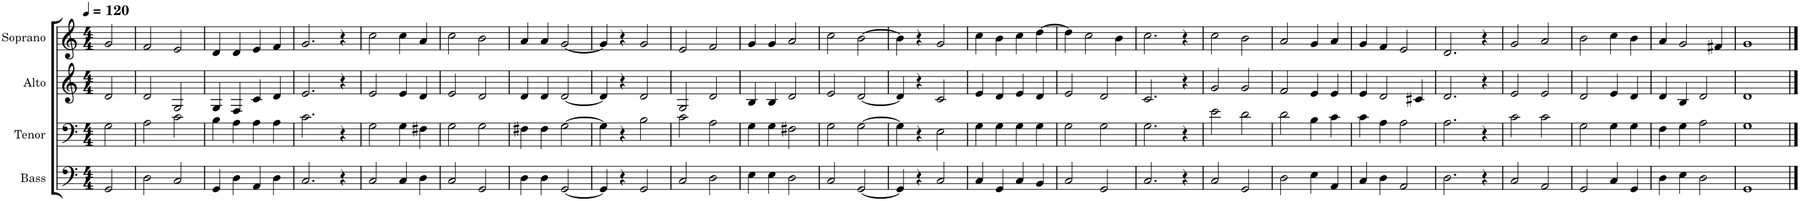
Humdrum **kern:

**kern	**kern	**kern	**kern
*part4	*part3	*part2	*part1
*staff4	*staff3	*staff2	*staff1
*I"Bass	*I"Tenor	*I"Alto	*I"Soprano
*I'B.	*I'T.	*I'A.	*I'S.
*clefF4	*clefF4	*clefG2	*clefG2
*k[]	*k[]	*k[]	*k[]
*M4/4	*M4/4	*M4/4	*M4/4
*MM120	*MM120	*MM120	*MM120
=	=	=	=
2GG/	2G\	2d/	2g/
=1	=1	=1	=1
2D\	2A\	2d/	2f/
2C/	2c\	2G/	2e/
=2	=2	=2	=2
4GG/	4B\	4G/	4d/
4D\	4A\	4F/	4d/
4AA/	4A\	4c/	4e/
4D\	4A\	4d/	4f/
=3	=3	=3	=3
2.C/	2.c\	2.e/	2.g/
4r	4r	4r	4r
=4	=4	=4	=4
2C/	2G\	2e/	2cc\
4C/	4G\	4e/	4cc\
4D\	4F#X\	4d/	4a/
=5	=5	=5	=5
2C/	2G\	2e/	2cc\
2GG/	2G\	2d/	2b\
=6	=6	=6	=6
4D\	4F#X\	4d/	4a/
4D\	4F#\	4d/	4a/
[2GG/	[2G\	[2d/	[2g/
=7	=7	=7	=7
4GG/]	4G\]	4d/]	4g/]
4r	4r	4r	4r
2GG/	2B\	2d/	2g/
=8	=8	=8	=8
2C/	2c\	2G/	2e/
2D\	2A\	2d/	2f/
=9	=9	=9	=9
4E\	4G\	4B/	4g/
4E\	4G\	4B/	4g/
2D\	2F#X\	2d/	2a/
=10	=10	=10	=10
2C/	2G\	2e/	2cc\
[2GG/	[2G\	[2d/	[2b\
=11	=11	=11	=11
4GG/]	4G\]	4d/]	4b\]
4r	4r	4r	4r
2C/	2E\	2c/	2g/
=12	=12	=12	=12
4C/	4G\	4e/	4cc\
4GG/	4G\	4d/	4b\
4C/	4G\	4e/	4cc\
4BB/	4G\	4d/	[4dd\
=13	=13	=13	=13
2C/	2G\	2e/	4dd\]
.	.	.	2cc\
2GG/	2G\	2d/	.
.	.	.	4b\
=14	=14	=14	=14
2.C/	2.G\	2.c/	2.cc\
4r	4r	4r	4r
=15	=15	=15	=15
2C/	2e\	2g/	2cc\
2GG/	2d\	2g/	2b\
=16	=16	=16	=16
2D\	2d\	2f/	2a/
4E\	4B\	4e/	4g/
4AA/	4c\	4e/	4a/
=17	=17	=17	=17
4C/	4c\	4e/	4g/
4D\	4A\	2d/	4f/
2AA/	2A\	.	2e/
.	.	4c#X/	.
=18	=18	=18	=18
2.D\	2.A\	2.d/	2.d/
4r	4r	4r	4r
=19	=19	=19	=19
2C/	2c\	2e/	2g/
2AA/	2c\	2e/	2a/
=20	=20	=20	=20
2GG/	2G\	2d/	2b\
4C/	4G\	4e/	4cc\
4GG/	4G\	4d/	4b\
=21	=21	=21	=21
4D\	4F\	4d/	4a/
4E\	4G\	4B/	2g/
2D\	2A\	2d/	.
.	.	.	4f#X/
=22	=22	=22	=22
1GG	1G	1d	1g
==	==	==	==
*-	*-	*-	*-
